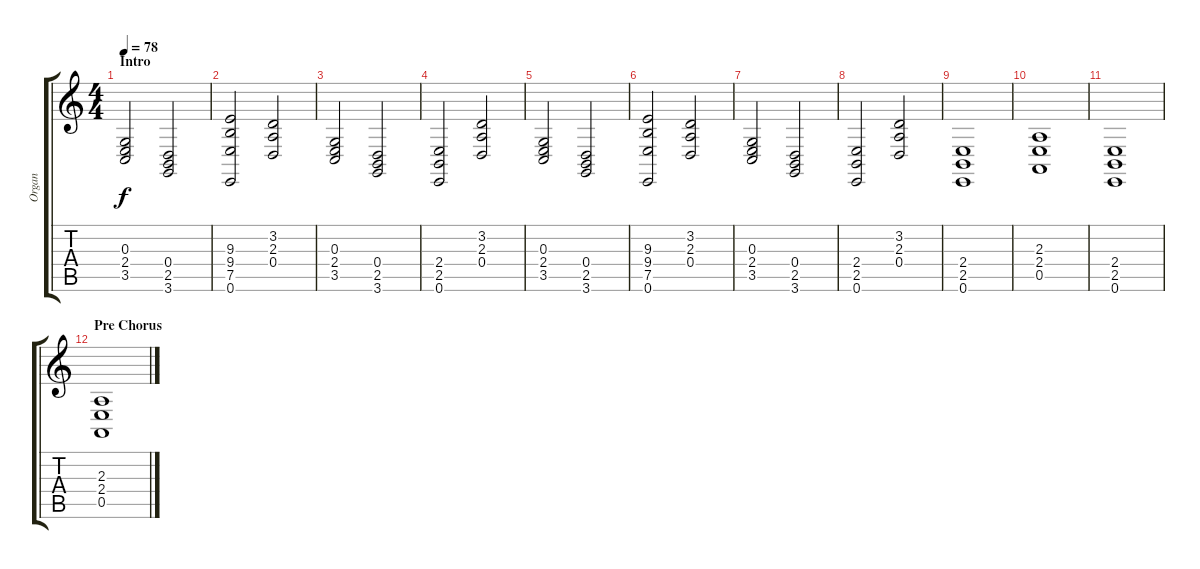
\track ("Organ" "Organ") {instrument drawbarorgan}
\staff {score tabs}
\tuning (E4 B3 G3 D3 A2 E2) {hide}
\ts (4 4)
\section ("" "Intro")
\tempo 78
\clef g2
\ks c
(0.3 2.4 3.5).2{dy f instrument drawbarorgan} (0.4 2.5 3.6).2 |
(9.3 9.4 7.5 0.6).2 (3.2 2.3 0.4).2 |
(0.3 2.4 3.5).2 (0.4 2.5 3.6).2 |
(2.4 2.5 0.6).2 (3.2 2.3 0.4).2 |
(0.3 2.4 3.5).2 (0.4 2.5 3.6).2 |
(9.3 9.4 7.5 0.6).2 (3.2 2.3 0.4).2 |
(0.3 2.4 3.5).2 (0.4 2.5 3.6).2 |
(2.4 2.5 0.6).2 (3.2 2.3 0.4).2 |
(2.4 2.5 0.6).1 |
(2.3 2.4 0.5).1 |
(2.4 2.5 0.6).1 |
\section ("" "Pre Chorus")
(2.3 2.4 0.5).1
